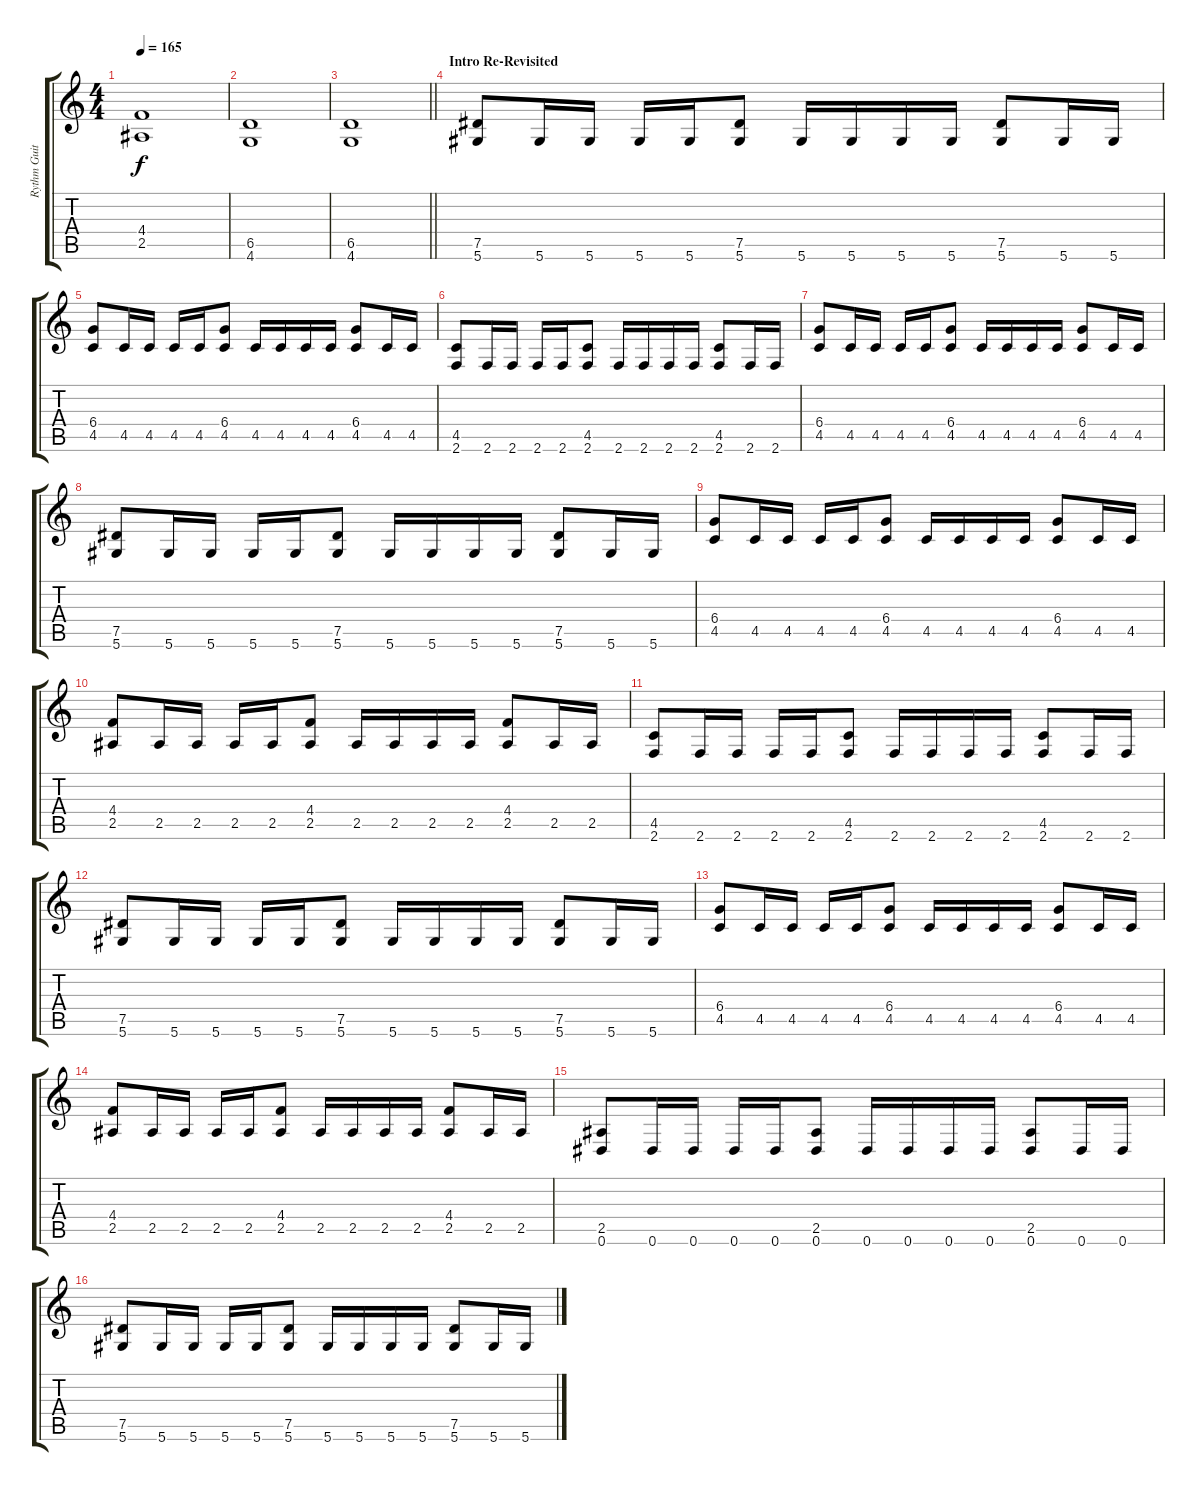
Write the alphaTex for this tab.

\track ("Rythm Guitar" "Rythm Guit") {instrument distortionguitar}
\staff {score tabs}
\tuning (Eb4 Bb3 Gb3 Db3 Ab2 Eb2) {hide}
\ts (4 4)
\tempo 165
\clef g2
\ks c
(4.4 2.5).1{dy f} |
(6.5 4.6).1 |
\barLineRight lightlight
(6.5 4.6).1 |
\section ("" "Intro Re-Revisited")
(7.5 5.6).8 5.6.16 5.6.16 5.6.16 5.6.16 (7.5 5.6).8 5.6.16 5.6.16 5.6.16 5.6.16 (7.5 5.6).8 5.6.16 5.6.16 |
(6.4 4.5).8 4.5.16 4.5.16 4.5.16 4.5.16 (6.4 4.5).8 4.5.16 4.5.16 4.5.16 4.5.16 (6.4 4.5).8 4.5.16 4.5.16 |
(4.5 2.6).8 2.6.16 2.6.16 2.6.16 2.6.16 (4.5 2.6).8 2.6.16 2.6.16 2.6.16 2.6.16 (4.5 2.6).8 2.6.16 2.6.16 |
(6.4 4.5).8 4.5.16 4.5.16 4.5.16 4.5.16 (6.4 4.5).8 4.5.16 4.5.16 4.5.16 4.5.16 (6.4 4.5).8 4.5.16 4.5.16 |
(7.5 5.6).8 5.6.16 5.6.16 5.6.16 5.6.16 (7.5 5.6).8 5.6.16 5.6.16 5.6.16 5.6.16 (7.5 5.6).8 5.6.16 5.6.16 |
(6.4 4.5).8 4.5.16 4.5.16 4.5.16 4.5.16 (6.4 4.5).8 4.5.16 4.5.16 4.5.16 4.5.16 (6.4 4.5).8 4.5.16 4.5.16 |
(4.4 2.5).8 2.5.16 2.5.16 2.5.16 2.5.16 (4.4 2.5).8 2.5.16 2.5.16 2.5.16 2.5.16 (4.4 2.5).8 2.5.16 2.5.16 |
(4.5 2.6).8 2.6.16 2.6.16 2.6.16 2.6.16 (4.5 2.6).8 2.6.16 2.6.16 2.6.16 2.6.16 (4.5 2.6).8 2.6.16 2.6.16 |
(7.5 5.6).8 5.6.16 5.6.16 5.6.16 5.6.16 (7.5 5.6).8 5.6.16 5.6.16 5.6.16 5.6.16 (7.5 5.6).8 5.6.16 5.6.16 |
(6.4 4.5).8 4.5.16 4.5.16 4.5.16 4.5.16 (6.4 4.5).8 4.5.16 4.5.16 4.5.16 4.5.16 (6.4 4.5).8 4.5.16 4.5.16 |
(4.4 2.5).8 2.5.16 2.5.16 2.5.16 2.5.16 (4.4 2.5).8 2.5.16 2.5.16 2.5.16 2.5.16 (4.4 2.5).8 2.5.16 2.5.16 |
(2.5 0.6).8 0.6.16 0.6.16 0.6.16 0.6.16 (2.5 0.6).8 0.6.16 0.6.16 0.6.16 0.6.16 (2.5 0.6).8 0.6.16 0.6.16 |
(7.5 5.6).8 5.6.16 5.6.16 5.6.16 5.6.16 (7.5 5.6).8 5.6.16 5.6.16 5.6.16 5.6.16 (7.5 5.6).8 5.6.16 5.6.16
